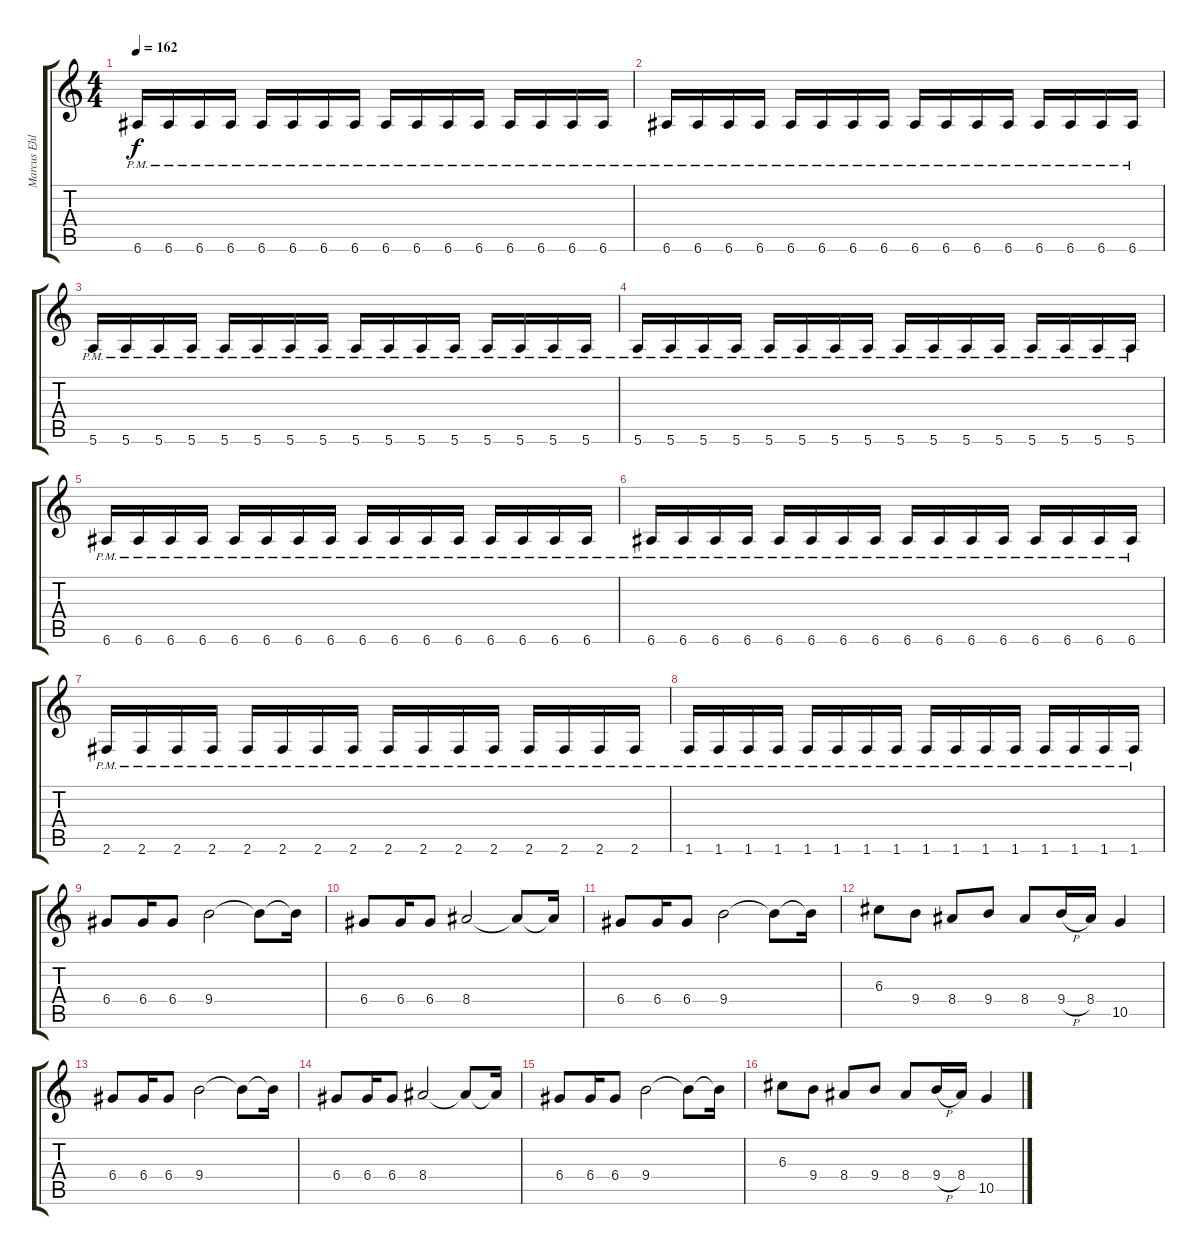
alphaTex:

\track ("Marcus Ehlin" "Marcus Ehl") {instrument distortionguitar}
\staff {score tabs}
\tuning (E4 B3 G3 D3 A2 E2) {hide}
\ts (4 4)
\tempo 162
\clef g2
\ks c
6.6{pm}.16{dy f} 6.6{pm}.16 6.6{pm}.16 6.6{pm}.16 6.6{pm}.16 6.6{pm}.16 6.6{pm}.16 6.6{pm}.16 6.6{pm}.16 6.6{pm}.16 6.6{pm}.16 6.6{pm}.16 6.6{pm}.16 6.6{pm}.16 6.6{pm}.16 6.6{pm}.16 |
6.6{pm}.16 6.6{pm}.16 6.6{pm}.16 6.6{pm}.16 6.6{pm}.16 6.6{pm}.16 6.6{pm}.16 6.6{pm}.16 6.6{pm}.16 6.6{pm}.16 6.6{pm}.16 6.6{pm}.16 6.6{pm}.16 6.6{pm}.16 6.6{pm}.16 6.6{pm}.16 |
5.6{pm}.16 5.6{pm}.16 5.6{pm}.16 5.6{pm}.16 5.6{pm}.16 5.6{pm}.16 5.6{pm}.16 5.6{pm}.16 5.6{pm}.16 5.6{pm}.16 5.6{pm}.16 5.6{pm}.16 5.6{pm}.16 5.6{pm}.16 5.6{pm}.16 5.6{pm}.16 |
5.6{pm}.16 5.6{pm}.16 5.6{pm}.16 5.6{pm}.16 5.6{pm}.16 5.6{pm}.16 5.6{pm}.16 5.6{pm}.16 5.6{pm}.16 5.6{pm}.16 5.6{pm}.16 5.6{pm}.16 5.6{pm}.16 5.6{pm}.16 5.6{pm}.16 5.6{pm}.16 |
6.6{pm}.16 6.6{pm}.16 6.6{pm}.16 6.6{pm}.16 6.6{pm}.16 6.6{pm}.16 6.6{pm}.16 6.6{pm}.16 6.6{pm}.16 6.6{pm}.16 6.6{pm}.16 6.6{pm}.16 6.6{pm}.16 6.6{pm}.16 6.6{pm}.16 6.6{pm}.16 |
6.6{pm}.16 6.6{pm}.16 6.6{pm}.16 6.6{pm}.16 6.6{pm}.16 6.6{pm}.16 6.6{pm}.16 6.6{pm}.16 6.6{pm}.16 6.6{pm}.16 6.6{pm}.16 6.6{pm}.16 6.6{pm}.16 6.6{pm}.16 6.6{pm}.16 6.6{pm}.16 |
2.6{pm}.16 2.6{pm}.16 2.6{pm}.16 2.6{pm}.16 2.6{pm}.16 2.6{pm}.16 2.6{pm}.16 2.6{pm}.16 2.6{pm}.16 2.6{pm}.16 2.6{pm}.16 2.6{pm}.16 2.6{pm}.16 2.6{pm}.16 2.6{pm}.16 2.6{pm}.16 |
1.6{pm}.16 1.6{pm}.16 1.6{pm}.16 1.6{pm}.16 1.6{pm}.16 1.6{pm}.16 1.6{pm}.16 1.6{pm}.16 1.6{pm}.16 1.6{pm}.16 1.6{pm}.16 1.6{pm}.16 1.6{pm}.16 1.6{pm}.16 1.6{pm}.16 1.6{pm}.16 |
6.4.8 6.4.16 6.4.8 9.4.2 9.4{t}.8 9.4{t}.16 |
6.4.8 6.4.16 6.4.8 8.4.2 8.4{t}.8 8.4{t}.16 |
6.4.8 6.4.16 6.4.8 9.4.2 9.4{t}.8 9.4{t}.16 |
6.3.8 9.4.8 8.4.8 9.4.8 8.4.8 9.4{h}.16 8.4.16 10.5.4 |
6.4.8 6.4.16 6.4.8 9.4.2 9.4{t}.8 9.4{t}.16 |
6.4.8 6.4.16 6.4.8 8.4.2 8.4{t}.8 8.4{t}.16 |
6.4.8 6.4.16 6.4.8 9.4.2 9.4{t}.8 9.4{t}.16 |
6.3.8 9.4.8 8.4.8 9.4.8 8.4.8 9.4{h}.16 8.4.16 10.5.4
